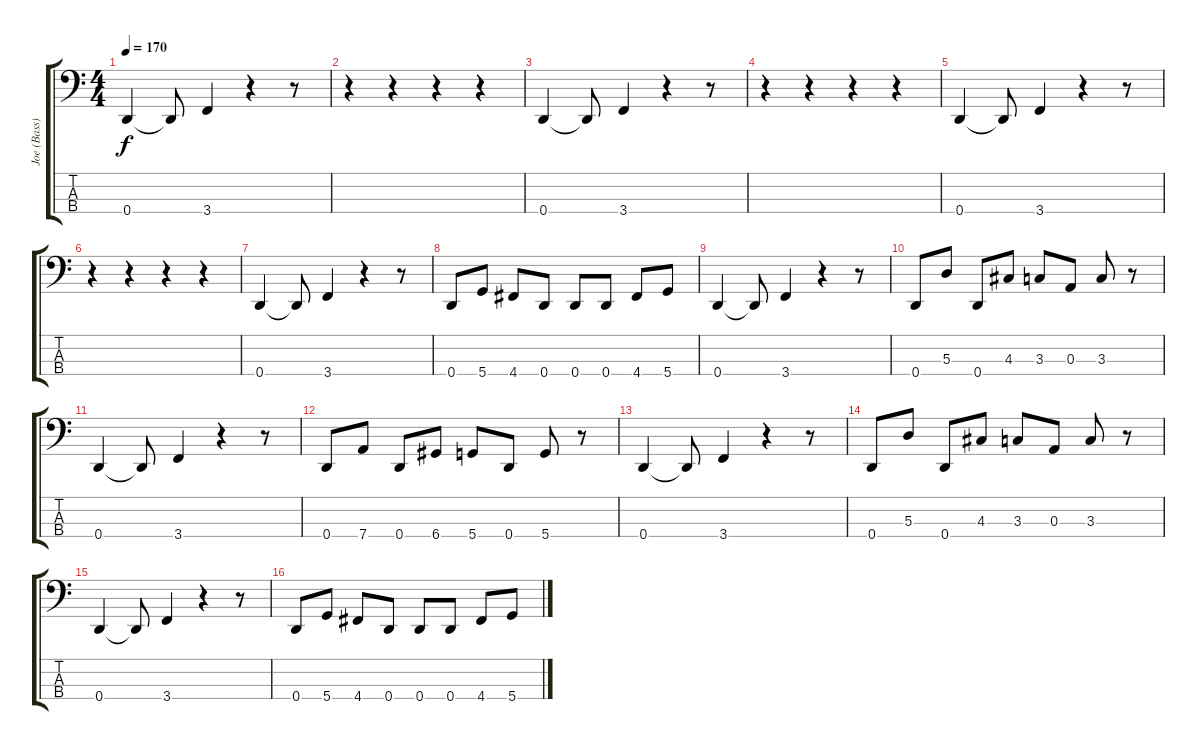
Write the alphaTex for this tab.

\track ("Joe (Bass)" "Joe (Bass)") {instrument electricbassfinger}
\staff {score tabs}
\tuning (G2 D2 A1 D1) {hide}
\ts (4 4)
\tempo 170
\clef f4
\ks c
0.4.4{dy f} 0.4{t}.8 3.4.4 r.4 r.8 |
r.4 r.4 r.4 r.4 |
0.4.4 0.4{t}.8 3.4.4 r.4 r.8 |
r.4 r.4 r.4 r.4 |
0.4.4 0.4{t}.8 3.4.4 r.4 r.8 |
r.4 r.4 r.4 r.4 |
0.4.4 0.4{t}.8 3.4.4 r.4 r.8 |
0.4.8 5.4.8 4.4.8 0.4.8 0.4.8 0.4.8 4.4.8 5.4.8 |
0.4.4 0.4{t}.8 3.4.4 r.4 r.8 |
0.4.8 5.3.8 0.4.8 4.3.8 3.3.8 0.3.8 3.3.8 r.8 |
0.4.4 0.4{t}.8 3.4.4 r.4 r.8 |
0.4.8 7.4.8 0.4.8 6.4.8 5.4.8 0.4.8 5.4.8 r.8 |
0.4.4 0.4{t}.8 3.4.4 r.4 r.8 |
0.4.8 5.3.8 0.4.8 4.3.8 3.3.8 0.3.8 3.3.8 r.8 |
0.4.4 0.4{t}.8 3.4.4 r.4 r.8 |
0.4.8 5.4.8 4.4.8 0.4.8 0.4.8 0.4.8 4.4.8 5.4.8
